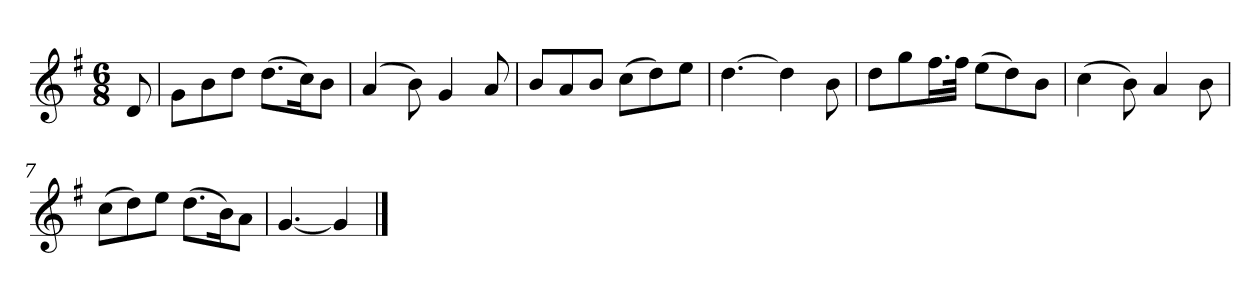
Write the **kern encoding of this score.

**kern
*part1
*staff1
*k[f#]
*M6/8
*MM120
=
8d
=1
8gL
8b
8ddJ
(8.ddL
16ccK)
8bJ
=2
(4a
8b)
4g
8a
=3
8bL
8a
8bJ
(8ccL
8dd)
8eeJ
=4
[4.dd
4dd]
8b
=5
8ddL
8gg
16.ff#L
32ff#JJk
(8eeL
8dd)
8bJ
=6
(4cc
8b)
4a
8b
=7
(8ccL
8dd)
8eeJ
(8.ddL
16bK)
8aJ
=8
[4.g
4g]
==
*-
